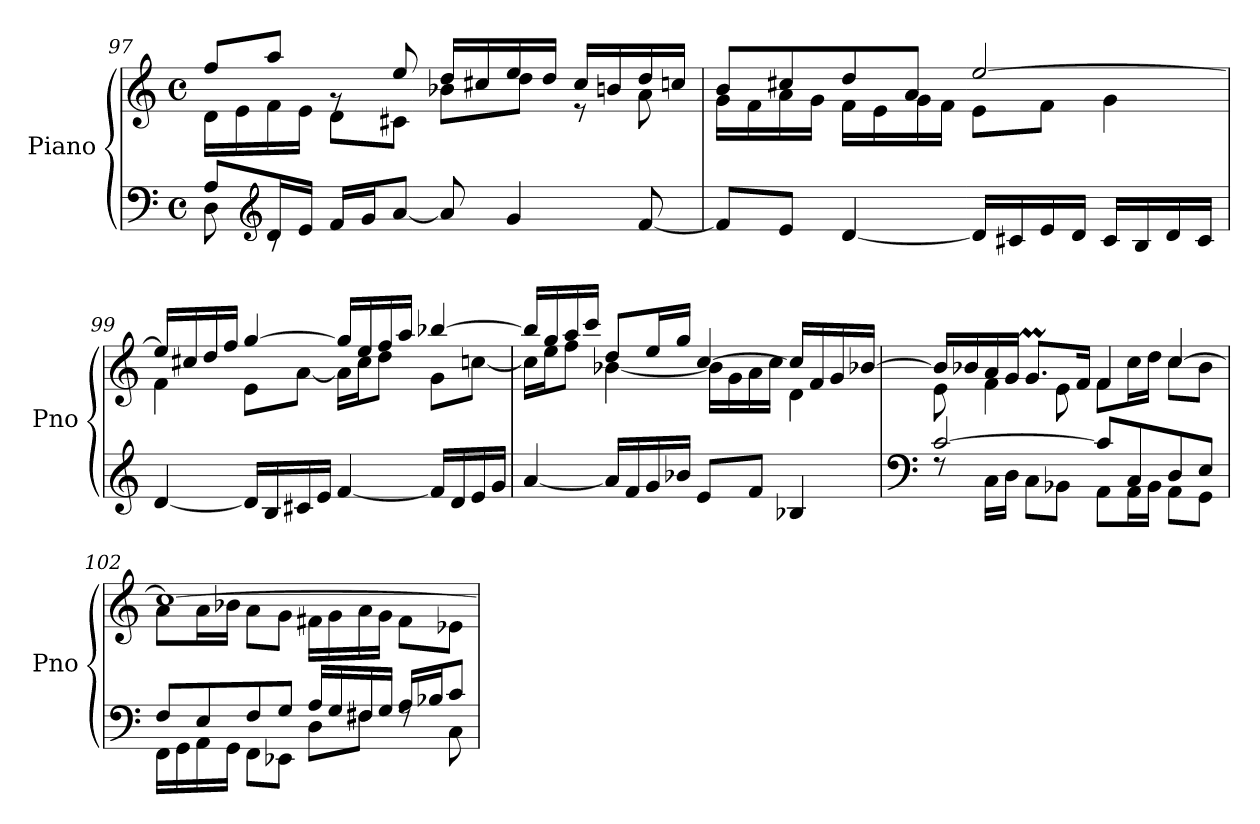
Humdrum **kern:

**kern	**kern
*part1	*part1
*staff2	*staff1
*I"Piano	*
*I'Pno	*
*clefF4	*clefG2
*k[]	*k[]
*M4/4	*M4/4
*met(c)	*met(c)
=97	=97
*^	*^
8A/L	8D\	8ff/L	16d\LL
.	.	.	16e\
*clefG2	*	*	*
16d/L	8rc	8aa/J	16f\
16e/JJ	.	.	16e\JJ
16f/LL	2.ryy	8rg	8d\L
16g/J	.	.	.
[8a/J	.	8ee/	8c#X\J
8a/]	.	16dd/LL	8b-X\L
.	.	16cc#X/	.
4g/	.	16ee/	8dd\J
.	.	16dd/JJ	.
.	.	16cc#/LL	8r
.	.	16bn/	.
[8f/	.	16dd/	8a\
.	.	16ccn/JJ	.
*v	*v	*	*
!!LO:LB:g=z	!!
=98	=98	=98
8f/L]	8b/L	16g\LL
.	.	16f\
8e/J	8cc#X/	16a\
.	.	16g\JJ
[4d/	8dd/	16f\LL
.	.	16e\
.	8a/J	16g\
.	.	16f\JJ
16d/LL]	[2ee/	8e\L
16c#X/	.	.
16e/	.	8f\J
16d/JJ	.	.
16c#/LL	.	4g\
16B/	.	.
16d/	.	.
16c#/JJ	.	.
=99	=99	=99
[4d/	16ee/LL]	4f\
.	16cc#X/	.
.	16dd/	.
.	16ff/JJ	.
16d/LL]	[4gg/	8e\L
16B/	.	.
16c#X/	.	[8a\J
16e/JJ	.	.
[4f/	16gg/LL]	16a\LL]
.	16ee/	16cc#\J
.	16ff/	8dd\J
.	16aa/JJ	.
16f/LL]	[4bb-X/	8g\L
16d/	.	.
16e/	.	[8ccn\J
16g/JJ	.	.
!!LO:LB:g=z	!!
=100	=100	=100
[4a/	16bb-/LL]	16cc\LL]
.	16gg/	16ee\J
.	16aa/	8ff\J
.	16ccc/JJ	.
16a/LL]	8dd/L	[4b-X\
16f/	.	.
16g/	16ee/L	.
16b-X/JJ	16gg/JJ	.
8e/L	[4cc/	16b-\LL]
.	.	16g\
8f/J	.	16a\
.	.	16cc\JJ
4B-X/	16cc/LL]	4d\
.	16f/	.
.	16g/	.
.	[16b-X/JJ	.
=101	=101	=101
*clefF4	*	*
*^	*	*
[2c/	8rF	16b-/LL]	8e\
.	.	16b-X/	.
.	16C\LL	16a/	4f\
.	16D\JJ	16g/JJ	.
.	8C\L	8.gM/L	.
.	8BB-X\J	.	8e\
.	.	16f/Jk	.
8c/L]	8AA\L	4f/	8f\L
8C/	16AA\L	.	16cc\L
.	16BB-\JJ	.	16dd\JJ
8D/	8AA\L	[4cc/	8cc\L
8E/J	8GG\J	.	8b-\J
=102	=102	=102	=102
8F/L	16FF\LL	1cc_	8a\L
.	16GG\	.	.
8E/	16AA\	.	16a\L
.	16GG\JJ	.	16b-X\JJ
8F/	8FF\L	.	8a\L
8G/J	8EE-X\J	.	8g\J
16A/LL	8D\L	.	16f#X\LL
16G/	.	.	16g\
16F#X/	8F#\J	.	16a\
16G/JJ	.	.	16g\JJ
16A/LL	8rF	.	8f#\L
16B-X/J	.	.	.
8c/J	8C\	.	8e-X\J
*v	*v	*	*
*	*v	*v
=	=
*-	*-
